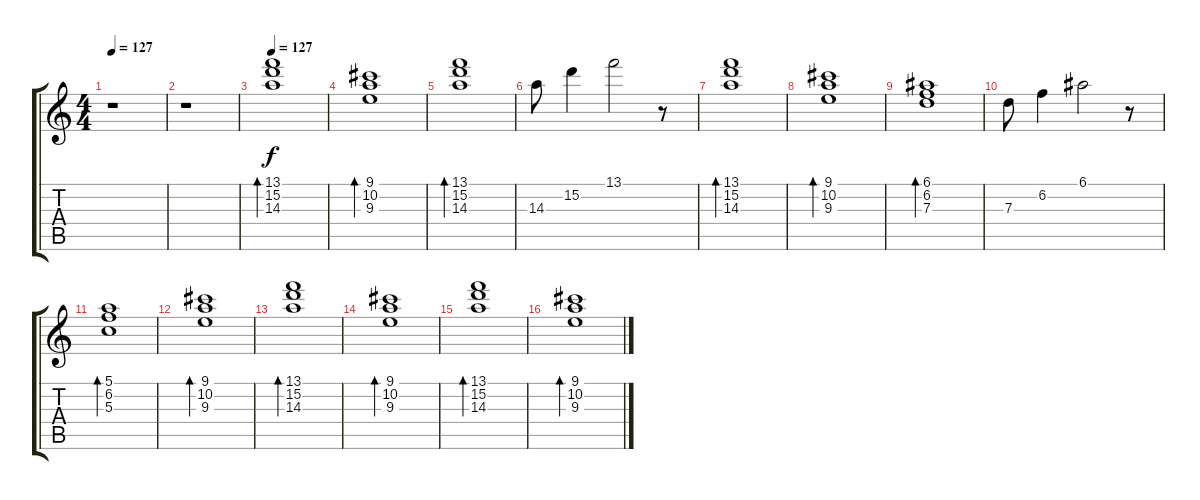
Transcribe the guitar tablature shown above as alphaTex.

\track "" {instrument distortionguitar}
\staff {score tabs}
\tuning (E4 B3 G3 D3 A2 E2) {hide}
\ts (4 4)
\tempo 127
\clef g2
\ks c
r.1{dy f} |
r.1 |
\tempo 127
(13.1 15.2 14.3).1{bd 60 instrument electricguitarclean} |
(9.1 10.2 9.3).1{bd 60} |
(13.1 15.2 14.3).1{bd 60 instrument electricguitarclean} |
14.3.8 15.2.4 13.1.2 r.8 |
(13.1 15.2 14.3).1{bd 60 instrument electricguitarclean} |
(9.1 10.2 9.3).1{bd 60} |
(6.1 6.2 7.3).1{bd 60} |
7.3.8 6.2.4 6.1.2 r.8 |
(5.1 6.2 5.3).1{bd 60} |
(9.1 10.2 9.3).1{bd 60} |
(13.1 15.2 14.3).1{bd 60} |
(9.1 10.2 9.3).1{bd 60} |
(13.1 15.2 14.3).1{bd 60} |
(9.1 10.2 9.3).1{bd 60}
